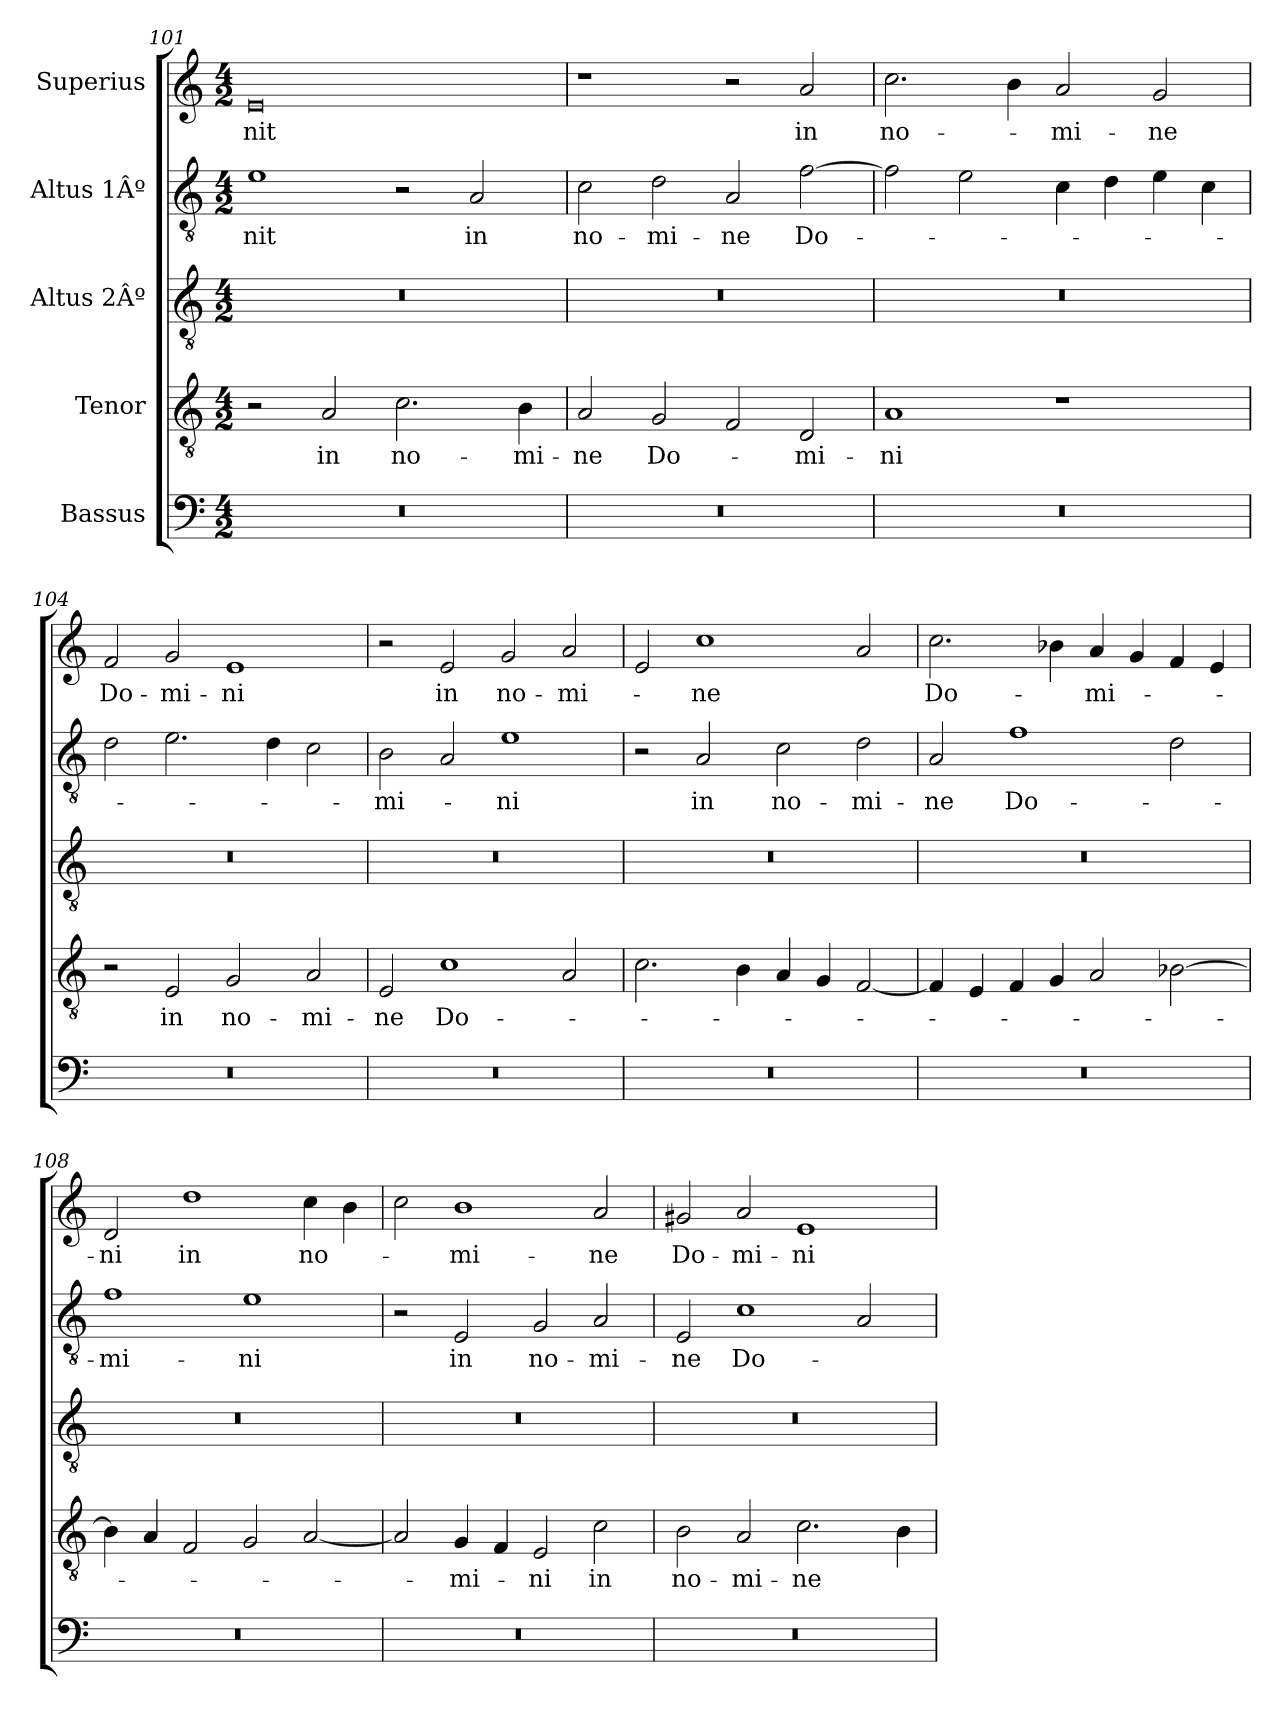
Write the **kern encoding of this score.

**kern	**kern	**text	**kern	**kern	**text	**kern	**text
*part5	*part4	*part4	*part3	*part2	*part2	*part1	*part1
*staff5	*staff4	*staff4	*staff3	*staff2	*staff2	*staff1	*staff1
*I"Bassus	*I"Tenor	*	*I"Altus 2Âº	*I"Altus 1Âº	*	*I"Superius	*
*clefF4	*clefGv2	*	*clefGv2	*clefGv2	*	*clefG2	*
*k[]	*k[]	*	*k[]	*k[]	*	*k[]	*
*M4/2	*M4/2	*	*M4/2	*M4/2	*	*M4/2	*
=101	=101	=101	=101	=101	=101	=101	=101
0r	2r	.	0r	1e\	-nit	0e/	-nit
.	2A/	in	.	.	.	.	.
.	2.c\	no-	.	2r	.	.	.
.	.	.	.	2A/	in	.	.
.	4B\	-mi-	.	.	.	.	.
=102	=102	=102	=102	=102	=102	=102	=102
0r	2A/	-ne	0r	2c\	no-	1r	.
.	2G/	Do-	.	2d\	-mi-	.	.
.	2F/	.	.	2A/	-ne	2r	.
.	2D/	-mi-	.	[2f\	Do-	2a/	in
=103	=103	=103	=103	=103	=103	=103	=103
0r	1A/	-ni	0r	2f\]	.	2.cc\	no-
.	.	.	.	2e\	.	.	.
.	.	.	.	.	.	4b\	.
.	1r	.	.	4c\	.	2a/	-mi-
.	.	.	.	4d\	.	.	.
.	.	.	.	4e\	.	2g/	-ne
.	.	.	.	4c\	.	.	.
=104	=104	=104	=104	=104	=104	=104	=104
0r	2r	.	0r	2d\	.	2f/	Do-
.	2E/	in	.	2.e\	.	2g/	-mi-
.	2G/	no-	.	.	.	1e/	-ni
.	.	.	.	4d\	.	.	.
.	2A/	-mi-	.	2c\	.	.	.
=105	=105	=105	=105	=105	=105	=105	=105
0r	2E/	-ne	0r	2B\	-mi-	2r	.
.	1c\	Do-	.	2A/	.	2e/	in
.	.	.	.	1e\	-ni	2g/	no-
.	2A/	.	.	.	.	2a/	-mi-
=106	=106	=106	=106	=106	=106	=106	=106
0r	2.c\	.	0r	2r	.	2e/	.
.	.	.	.	2A/	in	1cc\	-ne
.	4B\	.	.	.	.	.	.
.	4A/	.	.	2c\	no-	.	.
.	4G/	.	.	.	.	.	.
.	[2F/	.	.	2d\	-mi-	2a/	.
=107	=107	=107	=107	=107	=107	=107	=107
0r	4F/]	.	0r	2A/	-ne	2.cc\	Do-
.	4E/	.	.	.	.	.	.
.	4F/	.	.	1f\	Do-	.	.
.	4G/	.	.	.	.	4b-X\	.
.	2A/	.	.	.	.	4a/	-mi-
.	.	.	.	.	.	4g/	.
.	[2B-X\	.	.	2d\	.	4f/	.
.	.	.	.	.	.	4e/	.
=108	=108	=108	=108	=108	=108	=108	=108
0r	4B-\]	.	0r	1f\	-mi-	2d/	-ni
.	4A/	.	.	.	.	.	.
.	2F/	.	.	.	.	1dd\	in
.	2G/	.	.	1e\	-ni	.	.
.	[2A/	.	.	.	.	4cc\	no-
.	.	.	.	.	.	4b\	.
=109	=109	=109	=109	=109	=109	=109	=109
0r	2A/]	.	0r	2r	.	2cc\	.
.	4G/	-mi-	.	2E/	in	1b\	-mi-
.	4F/	.	.	.	.	.	.
.	2E/	-ni	.	2G/	no-	.	.
.	2c\	in	.	2A/	-mi-	2a/	-ne
=110	=110	=110	=110	=110	=110	=110	=110
0r	2B\	no-	0r	2E/	-ne	2g#X/	Do-
.	2A/	-mi-	.	1c\	Do-	2a/	-mi-
.	2.c\	-ne	.	.	.	1e/	-ni
.	.	.	.	2A/	.	.	.
.	4B\	.	.	.	.	.	.
=	=	=	=	=	=	=	=
*-	*-	*-	*-	*-	*-	*-	*-
